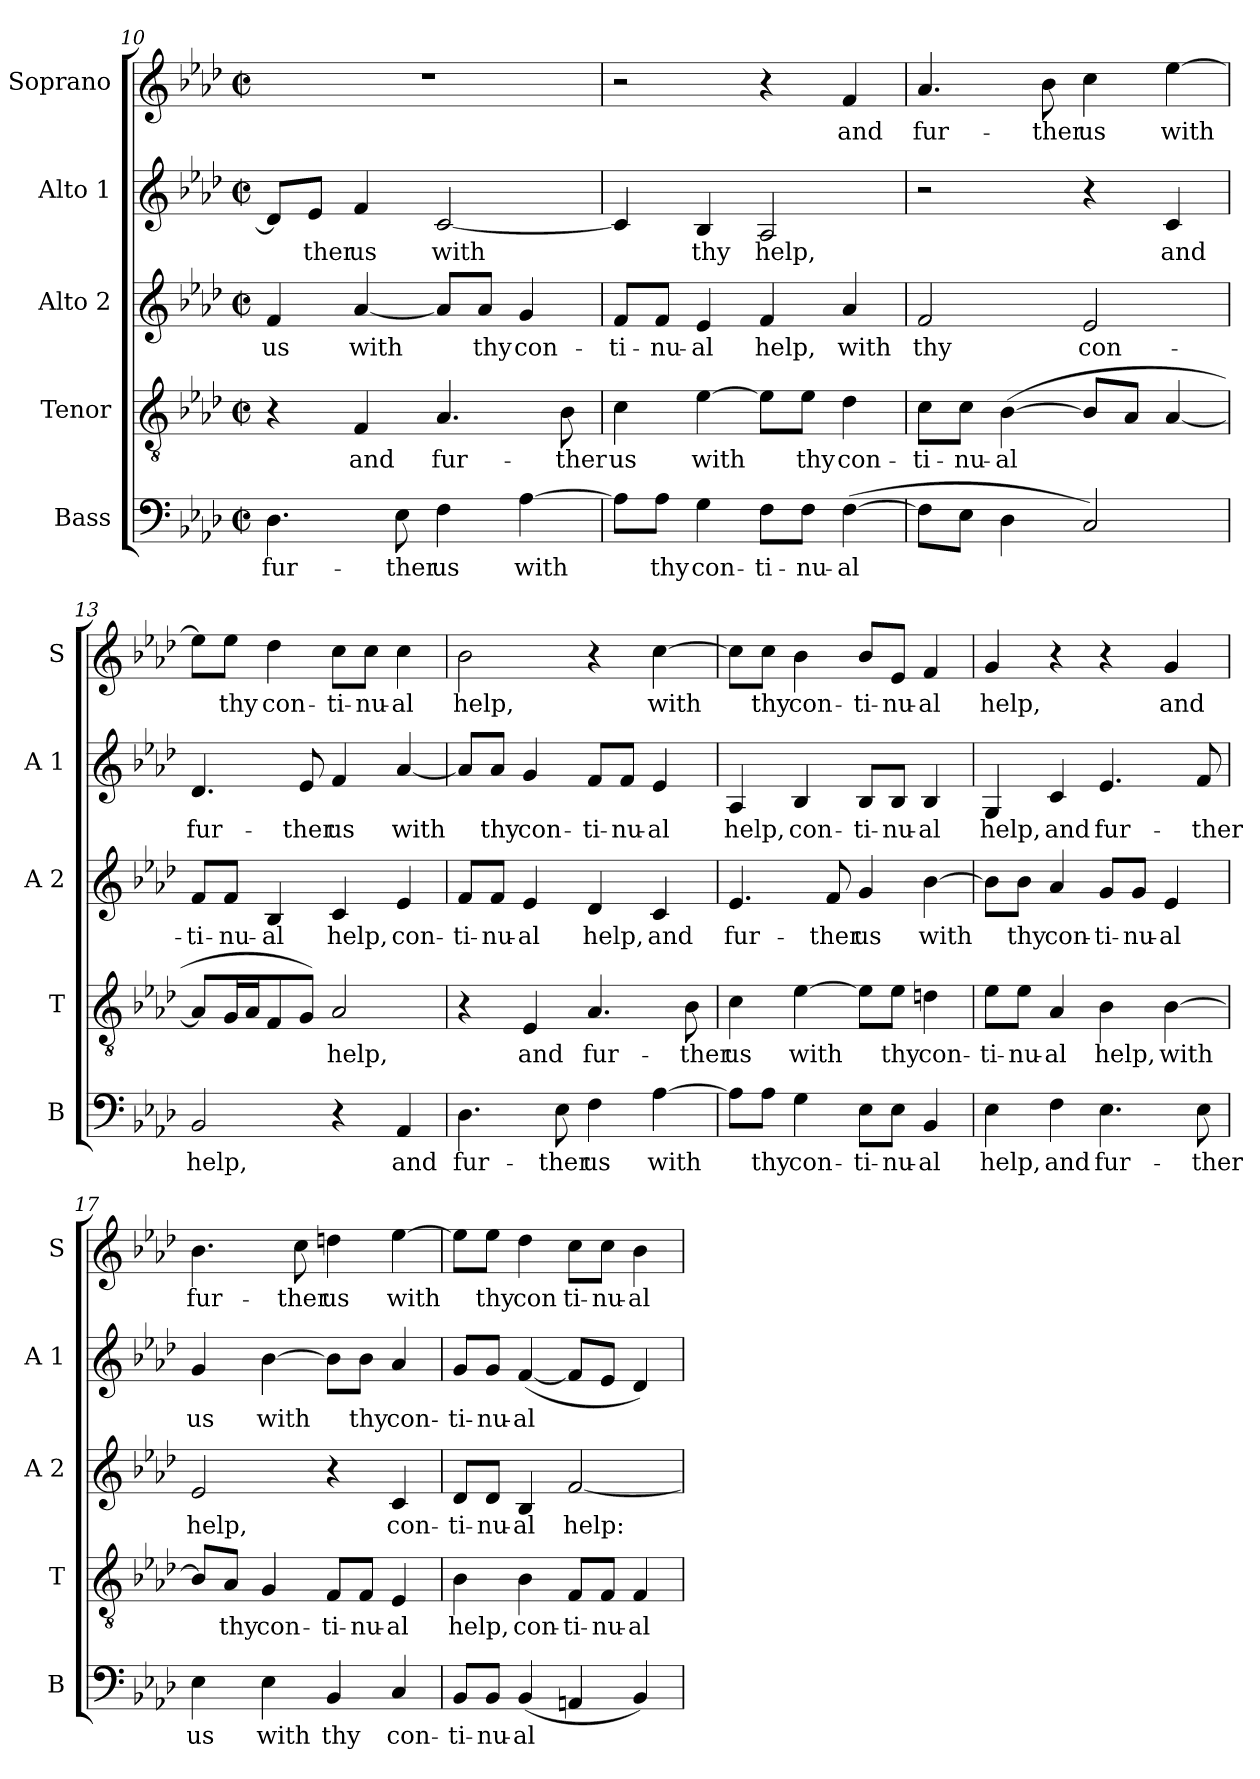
**kern	**text	**kern	**text	**kern	**text	**kern	**text	**kern	**text
*part5	*part5	*part4	*part4	*part3	*part3	*part2	*part2	*part1	*part1
*staff5	*staff5	*staff4	*staff4	*staff3	*staff3	*staff2	*staff2	*staff1	*staff1
*I"Bass	*	*I"Tenor	*	*I"Alto 2	*	*I"Alto 1	*	*I"Soprano	*
*I'B	*	*I'T	*	*I'A 2	*	*I'A 1	*	*I'S	*
*clefF4	*	*clefGv2	*	*clefG2	*	*clefG2	*	*clefG2	*
*k[b-e-a-d-]	*	*k[b-e-a-d-]	*	*k[b-e-a-d-]	*	*k[b-e-a-d-]	*	*k[b-e-a-d-]	*
*f:	*	*f:	*	*f:	*	*f:	*	*f:	*
*M2/2	*	*M2/2	*	*M2/2	*	*M2/2	*	*M2/2	*
*met(c|)	*	*met(c|)	*	*met(c|)	*	*met(c|)	*	*met(c|)	*
=10	=10	=10	=10	=10	=10	=10	=10	=10	=10
!	!LO:LY:b	!	!	!	!LO:LY:b	!	!	!	!
4.D-\	fur-	4r	.	4f/	us	8d-/L]	.	1r	.
!	!	!	!	!	!	!	!LO:LY:b	!	!
.	.	.	.	.	.	8e-/J	-ther	.	.
!	!	!	!LO:LY:b	!	!LO:LY:b	!	!LO:LY:b	!	!
.	.	4F/	and	[4a-/	with	4f/	us	.	.
!	!LO:LY:b	!	!	!	!	!	!	!	!
8E-\	-ther	.	.	.	.	.	.	.	.
!	!LO:LY:b	!	!LO:LY:b	!	!	!	!LO:LY:b	!	!
4F\	us	4.A-/	fur-	8a-/L]	.	[2c/	with	.	.
!	!	!	!	!	!LO:LY:b	!	!	!	!
.	.	.	.	8a-/J	thy	.	.	.	.
!	!LO:LY:b	!	!	!	!LO:LY:b	!	!	!	!
[4A-\	with	.	.	4g/	con-	.	.	.	.
!	!	!	!LO:LY:b	!	!	!	!	!	!
.	.	8B-\	-ther	.	.	.	.	.	.
=11	=11	=11	=11	=11	=11	=11	=11	=11	=11
!	!	!	!LO:LY:b	!	!LO:LY:b	!	!	!	!
8A-\L]	.	4c\	us	8f/L	-ti-	4c/]	.	2r	.
!	!LO:LY:b	!	!	!	!LO:LY:b	!	!	!	!
8A-\J	thy	.	.	8f/J	-nu-	.	.	.	.
!	!LO:LY:b	!	!LO:LY:b	!	!LO:LY:b	!	!LO:LY:b	!	!
4G\	con-	[4e-\	with	4e-/	-al	4B-/	thy	.	.
!	!LO:LY:b	!	!	!	!LO:LY:b	!	!LO:LY:b	!	!
8F\L	-ti-	8e-\L]	.	4f/	help,	2A-/	help,	4r	.
!	!LO:LY:b	!	!LO:LY:b	!	!	!	!	!	!
8F\J	-nu-	8e-\J	thy	.	.	.	.	.	.
!	!LO:LY:b	!	!LO:LY:b	!	!LO:LY:b	!	!	!	!LO:LY:b
(>[4F\	-al	4d-\	con-	4a-/	with	.	.	4f/	and
=12	=12	=12	=12	=12	=12	=12	=12	=12	=12
!	!	!	!LO:LY:b	!	!LO:LY:b	!	!	!	!LO:LY:b
8F\L]	.	8c\L	-ti-	2f/	thy	2r	.	4.a-/	fur-
!	!	!	!LO:LY:b	!	!	!	!	!	!
8E-\J	.	8c\J	-nu-	.	.	.	.	.	.
!	!	!	!LO:LY:b	!	!	!	!	!	!
4D-\	.	(>[4B-\	-al	.	.	.	.	.	.
!	!	!	!	!	!	!	!	!	!LO:LY:b
.	.	.	.	.	.	.	.	8b-\	-ther
!	!	!	!	!	!LO:LY:b	!	!	!	!LO:LY:b
2C/)	.	8B-/L]	.	2e-/	con-	4r	.	4cc\	us
.	.	8A-/J	.	.	.	.	.	.	.
!	!	!	!	!	!	!	!LO:LY:b	!	!LO:LY:b
.	.	[4A-/	.	.	.	4c/	and	[4ee-\	with
!!LO:LB:g=z
=13	=13	=13	=13	=13	=13	=13	=13	=13	=13
!	!LO:LY:b	!	!	!	!LO:LY:b	!	!LO:LY:b	!	!
2BB-/	help,	8A-/L]	.	8f/L	-ti-	4.d-/	fur-	8ee-\L]	.
!	!	!	!	!	!LO:LY:b	!	!	!	!LO:LY:b
.	.	16G/L	.	8f/J	-nu-	.	.	8ee-\J	thy
.	.	16A-/J	.	.	.	.	.	.	.
!	!	!	!	!	!LO:LY:b	!	!	!	!LO:LY:b
.	.	8F/	.	4B-/	-al	.	.	4dd-\	con-
!	!	!	!	!	!	!	!LO:LY:b	!	!
.	.	8G/J)	.	.	.	8e-/	-ther	.	.
!	!	!	!LO:LY:b	!	!LO:LY:b	!	!LO:LY:b	!	!LO:LY:b
4r	.	2A-/	help,	4c/	help,	4f/	us	8cc\L	-ti-
!	!	!	!	!	!	!	!	!	!LO:LY:b
.	.	.	.	.	.	.	.	8cc\J	-nu-
!	!LO:LY:b	!	!	!	!LO:LY:b	!	!LO:LY:b	!	!LO:LY:b
4AA-/	and	.	.	4e-/	con-	[4a-/	with	4cc\	-al
=14	=14	=14	=14	=14	=14	=14	=14	=14	=14
!	!LO:LY:b	!	!	!	!LO:LY:b	!	!	!	!LO:LY:b
4.D-\	fur-	4r	.	8f/L	-ti-	8a-/L]	.	2b-\	help,
!	!	!	!	!	!LO:LY:b	!	!LO:LY:b	!	!
.	.	.	.	8f/J	-nu-	8a-/J	thy	.	.
!	!	!	!LO:LY:b	!	!LO:LY:b	!	!LO:LY:b	!	!
.	.	4E-/	and	4e-/	-al	4g/	con-	.	.
!	!LO:LY:b	!	!	!	!	!	!	!	!
8E-\	-ther	.	.	.	.	.	.	.	.
!	!LO:LY:b	!	!LO:LY:b	!	!LO:LY:b	!	!LO:LY:b	!	!
4F\	us	4.A-/	fur-	4d-/	help,	8f/L	-ti-	4r	.
!	!	!	!	!	!	!	!LO:LY:b	!	!
.	.	.	.	.	.	8f/J	-nu-	.	.
!	!LO:LY:b	!	!	!	!LO:LY:b	!	!LO:LY:b	!	!LO:LY:b
[4A-\	with	.	.	4c/	and	4e-/	-al	[4cc\	with
!	!	!	!LO:LY:b	!	!	!	!	!	!
.	.	8B-\	-ther	.	.	.	.	.	.
=15	=15	=15	=15	=15	=15	=15	=15	=15	=15
!	!	!	!LO:LY:b	!	!LO:LY:b	!	!LO:LY:b	!	!
8A-\L]	.	4c\	us	4.e-/	fur-	4A-/	help,	8cc\L]	.
!	!LO:LY:b	!	!	!	!	!	!	!	!LO:LY:b
8A-\J	thy	.	.	.	.	.	.	8cc\J	thy
!	!LO:LY:b	!	!LO:LY:b	!	!	!	!LO:LY:b	!	!LO:LY:b
4G\	con-	[4e-\	with	.	.	4B-/	con-	4b-\	con-
!	!	!	!	!	!LO:LY:b	!	!	!	!
.	.	.	.	8f/	-ther	.	.	.	.
!	!LO:LY:b	!	!	!	!LO:LY:b	!	!LO:LY:b	!	!LO:LY:b
8E-\L	-ti-	8e-\L]	.	4g/	us	8B-/L	-ti-	8b-/L	-ti-
!	!LO:LY:b	!	!LO:LY:b	!	!	!	!LO:LY:b	!	!LO:LY:b
8E-\J	-nu-	8e-\J	thy	.	.	8B-/J	-nu-	8e-/J	-nu-
!	!LO:LY:b	!	!LO:LY:b	!	!LO:LY:b	!	!LO:LY:b	!	!LO:LY:b
4BB-/	-al	4dn\	con-	[4b-\	with	4B-/	-al	4f/	-al
=16	=16	=16	=16	=16	=16	=16	=16	=16	=16
!	!LO:LY:b	!	!LO:LY:b	!	!	!	!LO:LY:b	!	!LO:LY:b
4E-\	help,	8e-\L	-ti-	8b-\L]	.	4G/	help,	4g/	help,
!	!	!	!LO:LY:b	!	!LO:LY:b	!	!	!	!
.	.	8e-\J	-nu-	8b-\J	thy	.	.	.	.
!	!LO:LY:b	!	!LO:LY:b	!	!LO:LY:b	!	!LO:LY:b	!	!
4F\	and	4A-/	-al	4a-/	con-	4c/	and	4r	.
!	!LO:LY:b	!	!LO:LY:b	!	!LO:LY:b	!	!LO:LY:b	!	!
4.E-\	fur-	4B-\	help,	8g/L	-ti-	4.e-/	fur-	4r	.
!	!	!	!	!	!LO:LY:b	!	!	!	!
.	.	.	.	8g/J	-nu-	.	.	.	.
!	!	!	!LO:LY:b	!	!LO:LY:b	!	!	!	!LO:LY:b
.	.	[4B-\	with	4e-/	-al	.	.	4g/	and
!	!LO:LY:b	!	!	!	!	!	!LO:LY:b	!	!
8E-\	-ther	.	.	.	.	8f/	-ther	.	.
!!LO:LB:g=z
=17	=17	=17	=17	=17	=17	=17	=17	=17	=17
!	!LO:LY:b	!	!	!	!LO:LY:b	!	!LO:LY:b	!	!LO:LY:b
4E-\	us	8B-/L]	.	2e-/	help,	4g/	us	4.b-\	fur-
!	!	!	!LO:LY:b	!	!	!	!	!	!
.	.	8A-/J	thy	.	.	.	.	.	.
!	!LO:LY:b	!	!LO:LY:b	!	!	!	!LO:LY:b	!	!
4E-\	with	4G/	con-	.	.	[4b-\	with	.	.
!	!	!	!	!	!	!	!	!	!LO:LY:b
.	.	.	.	.	.	.	.	8cc\	-ther
!	!LO:LY:b	!	!LO:LY:b	!	!	!	!	!	!LO:LY:b
4BB-/	thy	8F/L	-ti-	4r	.	8b-\L]	.	4ddn\	us
!	!	!	!LO:LY:b	!	!	!	!LO:LY:b	!	!
.	.	8F/J	-nu-	.	.	8b-\J	thy	.	.
!	!LO:LY:b	!	!LO:LY:b	!	!LO:LY:b	!	!LO:LY:b	!	!LO:LY:b
4C/	con-	4E-/	-al	4c/	con-	4a-/	con-	[4ee-\	with
=18	=18	=18	=18	=18	=18	=18	=18	=18	=18
!	!LO:LY:b	!	!LO:LY:b	!	!LO:LY:b	!	!LO:LY:b	!	!
8BB-/L	-ti-	4B-\	help,	8d-/L	-ti-	8g/L	-ti-	8ee-\L]	.
!	!LO:LY:b	!	!	!	!LO:LY:b	!	!LO:LY:b	!	!LO:LY:b
8BB-/J	-nu-	.	.	8d-/J	-nu-	8g/J	-nu-	8ee-\J	thy
!	!LO:LY:b	!	!LO:LY:b	!	!LO:LY:b	!	!LO:LY:b	!	!LO:LY:b
(<4BB-/	-al	4B-\	con-	4B-/	-al	(<[4f/	-al	4dd-i\	con
!	!	!	!LO:LY:b	!	!LO:LY:b	!	!	!	!LO:LY:b
4AAn/	.	8F/L	-ti-	[2f/	help:	8f/L]	.	8cc\L	ti-
!	!	!	!LO:LY:b	!	!	!	!	!	!LO:LY:b
.	.	8F/J	-nu-	.	.	8e-/J	.	8cc\J	-nu-
!	!	!	!LO:LY:b	!	!	!	!	!	!LO:LY:b
4BB-/)	.	4F/	-al	.	.	4d-/)	.	4b-\	-al
=	=	=	=	=	=	=	=	=	=
*-	*-	*-	*-	*-	*-	*-	*-	*-	*-
